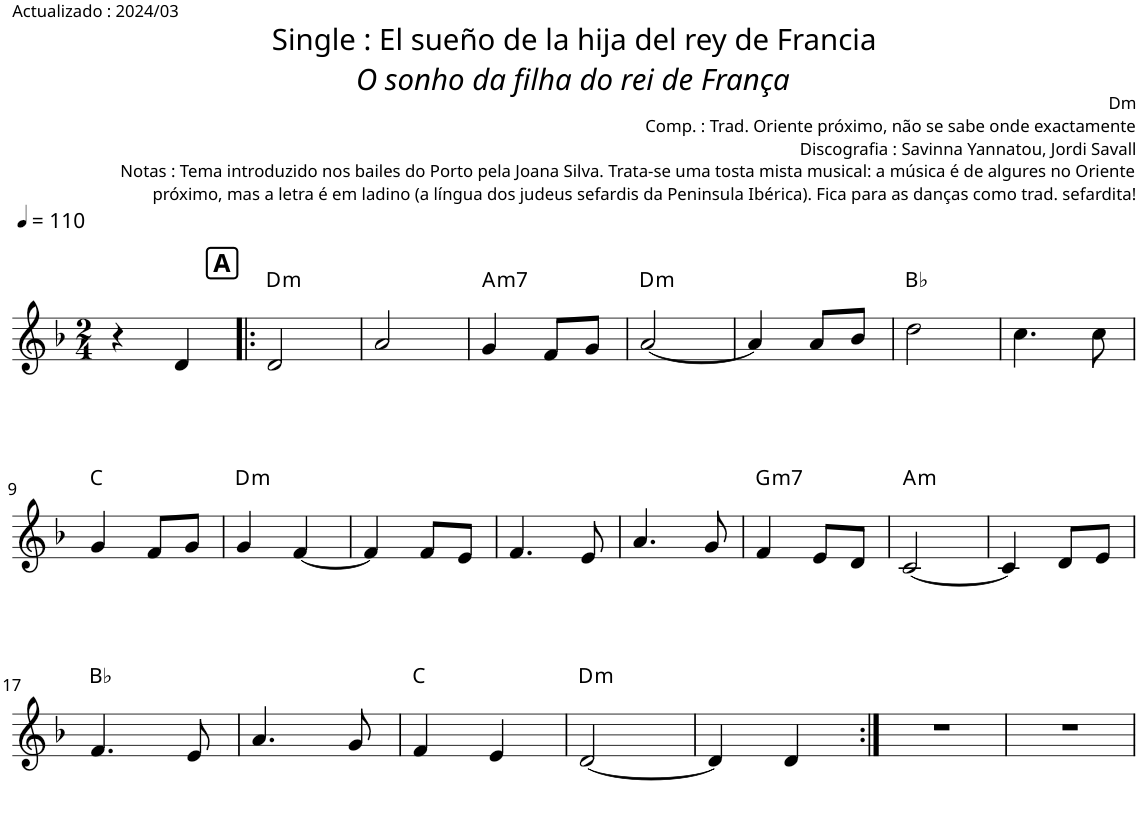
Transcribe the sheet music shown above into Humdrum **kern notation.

**kern	**harte
*part1	*part1
*staff1	*
*I"Piano	*
*I'Pno.	*
*clefG2	*
*k[b-]	*
*M2/4	*
*MM110	*
=1	=1
4r	.
4d/	.
!!LO:REH:place=s1:a:B:cj:fs=12:t=A
=2!|:	=2!|:
!	!LO:H:kt=m
2d/	D:min
=3	=3
2a/	.
=4	=4
!	!LO:H:kt=m7
4g/	A:min7
8f/L	.
8g/J	.
=5	=5
!	!LO:H:kt=m
[2a/	D:min
=6	=6
4a/]	.
8a/L	.
8b-/J	.
=7	=7
2dd\	Bb:maj
=8	=8
4.cc\	.
8cc\	.
!!LO:LB:g=z
=9	=9
4g/	C:maj
8f/L	.
8g/J	.
=10	=10
!	!LO:H:kt=m
4g/	D:min
[4f/	.
=11	=11
4f/]	.
8f/L	.
8e/J	.
=12	=12
4.f/	.
8e/	.
=13	=13
4.a/	.
8g/	.
=14	=14
!	!LO:H:kt=m7
4f/	G:min7
8e/L	.
8d/J	.
=15	=15
!	!LO:H:kt=m
[2c/	A:min
=16	=16
4c/]	.
8d/L	.
8e/J	.
!!LO:LB:g=z
=17	=17
4.f/	Bb:maj
8e/	.
=18	=18
4.a/	.
8g/	.
=19	=19
4f/	C:maj
4e/	.
=20	=20
!	!LO:H:kt=m
[2d/	D:min
=21	=21
4d/]	.
4d/	.
=22:|!	=22:|!
2r	.
=23	=23
2r	.
=	=
*-	*-
